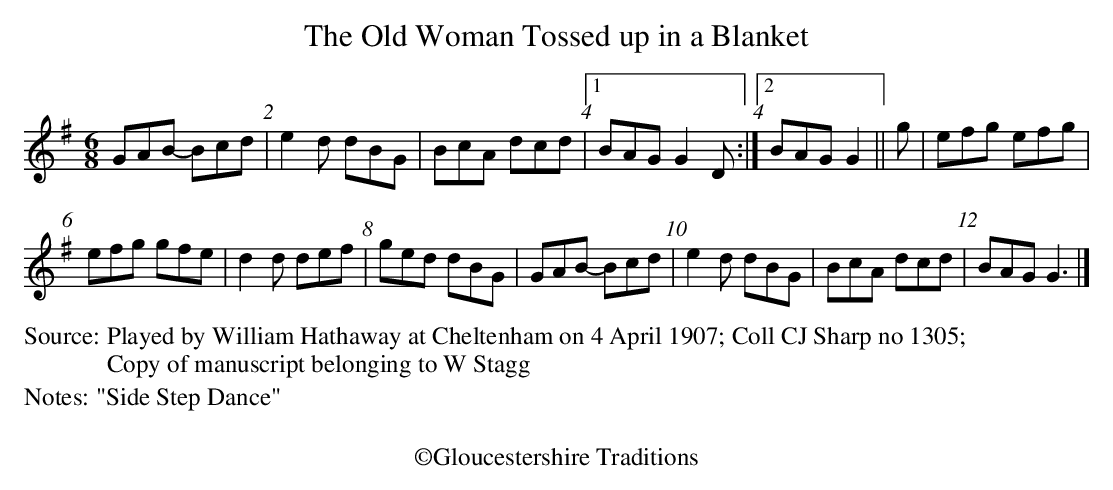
X:1
T:Old Woman Tossed up in a Blanket, The
M:6/8
L:1/8
K:G
GAB- Bcd | e2 d dBG | BcA dcd |1 BAG G2 D :|2 BAG G2 || g | efg efg |
efg gfe | d2 d def | ged dBG | GAB- Bcd | e2 d dBG | BcA dcd | BAG G3 |]
